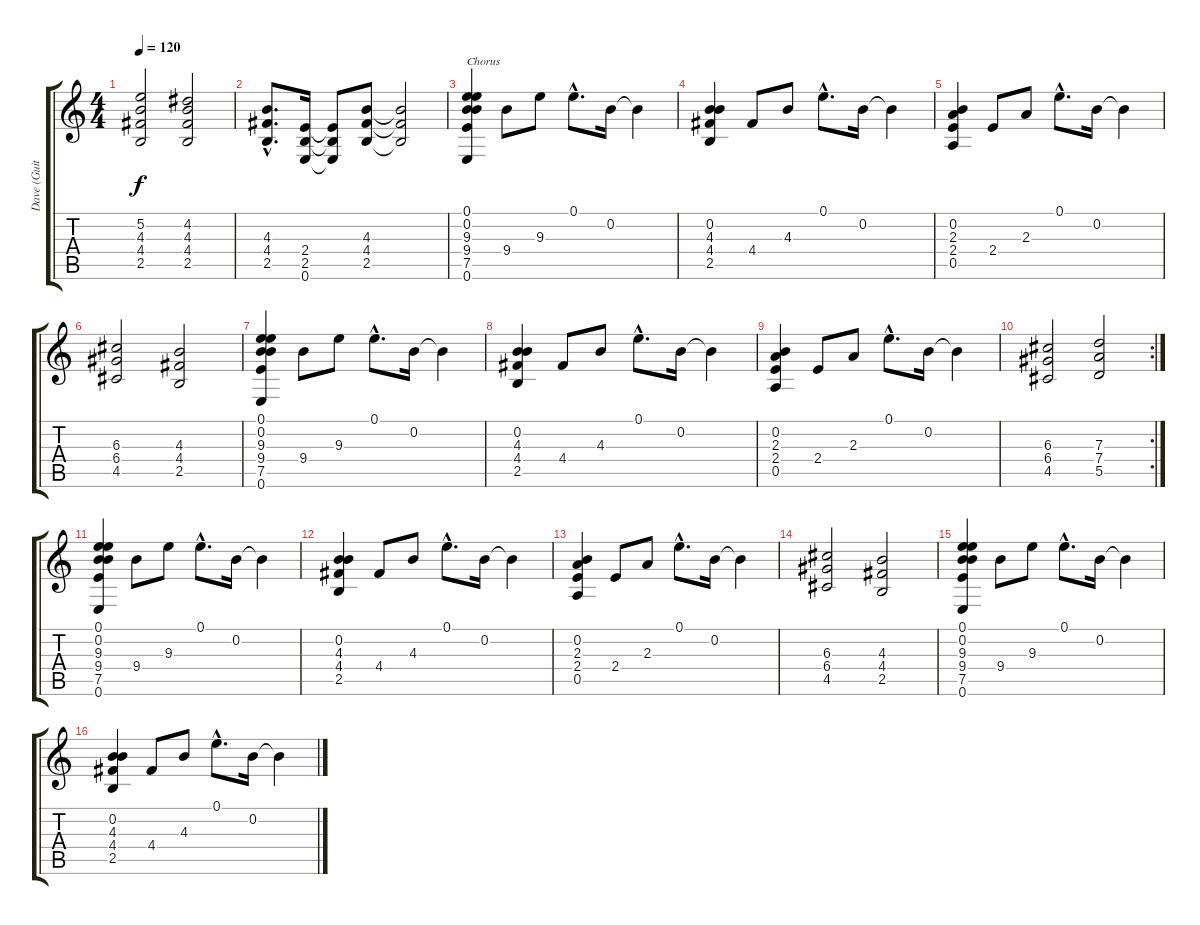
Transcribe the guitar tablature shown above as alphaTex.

\track ("Dave (Guitar)" "Dave (Guit") {instrument distortionguitar}
\staff {score tabs}
\tuning (E4 B3 G3 D3 A2 E2) {hide}
\ts (4 4)
\tempo 120
\clef g2
\ks c
(5.2 4.3 4.4 2.5).2{dy f} (4.2 4.3 4.4 2.5).2 |
(4.3{hac} 4.4{hac} 2.5{hac}).8{d} (2.4 2.5 0.6).16 (2.4{t} 2.5{t} 0.6{t}).8 (4.3 4.4 2.5).8 (4.3{t} 4.4{t} 2.5{t}).2 |
(0.1 0.2 9.3 9.4 7.5 0.6).4{txt "Chorus"} 9.4.8 9.3.8 0.1{hac}.8{d} 0.2.16 0.2{t}.4 |
(0.2 4.3 4.4 2.5).4 4.4.8 4.3.8 0.1{hac}.8{d} 0.2.16 0.2{t}.4 |
(0.2 2.3 2.4 0.5).4 2.4.8 2.3.8 0.1{hac}.8{d} 0.2.16 0.2{t}.4 |
(6.3 6.4 4.5).2 (4.3 4.4 2.5).2 |
(0.1 0.2 9.3 9.4 7.5 0.6).4 9.4.8 9.3.8 0.1{hac}.8{d} 0.2.16 0.2{t}.4 |
(0.2 4.3 4.4 2.5).4 4.4.8 4.3.8 0.1{hac}.8{d} 0.2.16 0.2{t}.4 |
(0.2 2.3 2.4 0.5).4 2.4.8 2.3.8 0.1{hac}.8{d} 0.2.16 0.2{t}.4 |
\rc 2
(6.3 6.4 4.5).2 (7.3 7.4 5.5).2 |
(0.1 0.2 9.3 9.4 7.5 0.6).4 9.4.8 9.3.8 0.1{hac}.8{d} 0.2.16 0.2{t}.4 |
(0.2 4.3 4.4 2.5).4 4.4.8 4.3.8 0.1{hac}.8{d} 0.2.16 0.2{t}.4 |
(0.2 2.3 2.4 0.5).4 2.4.8 2.3.8 0.1{hac}.8{d} 0.2.16 0.2{t}.4 |
(6.3 6.4 4.5).2 (4.3 4.4 2.5).2 |
(0.1 0.2 9.3 9.4 7.5 0.6).4 9.4.8 9.3.8 0.1{hac}.8{d} 0.2.16 0.2{t}.4 |
(0.2 4.3 4.4 2.5).4 4.4.8 4.3.8 0.1{hac}.8{d} 0.2.16 0.2{t}.4
